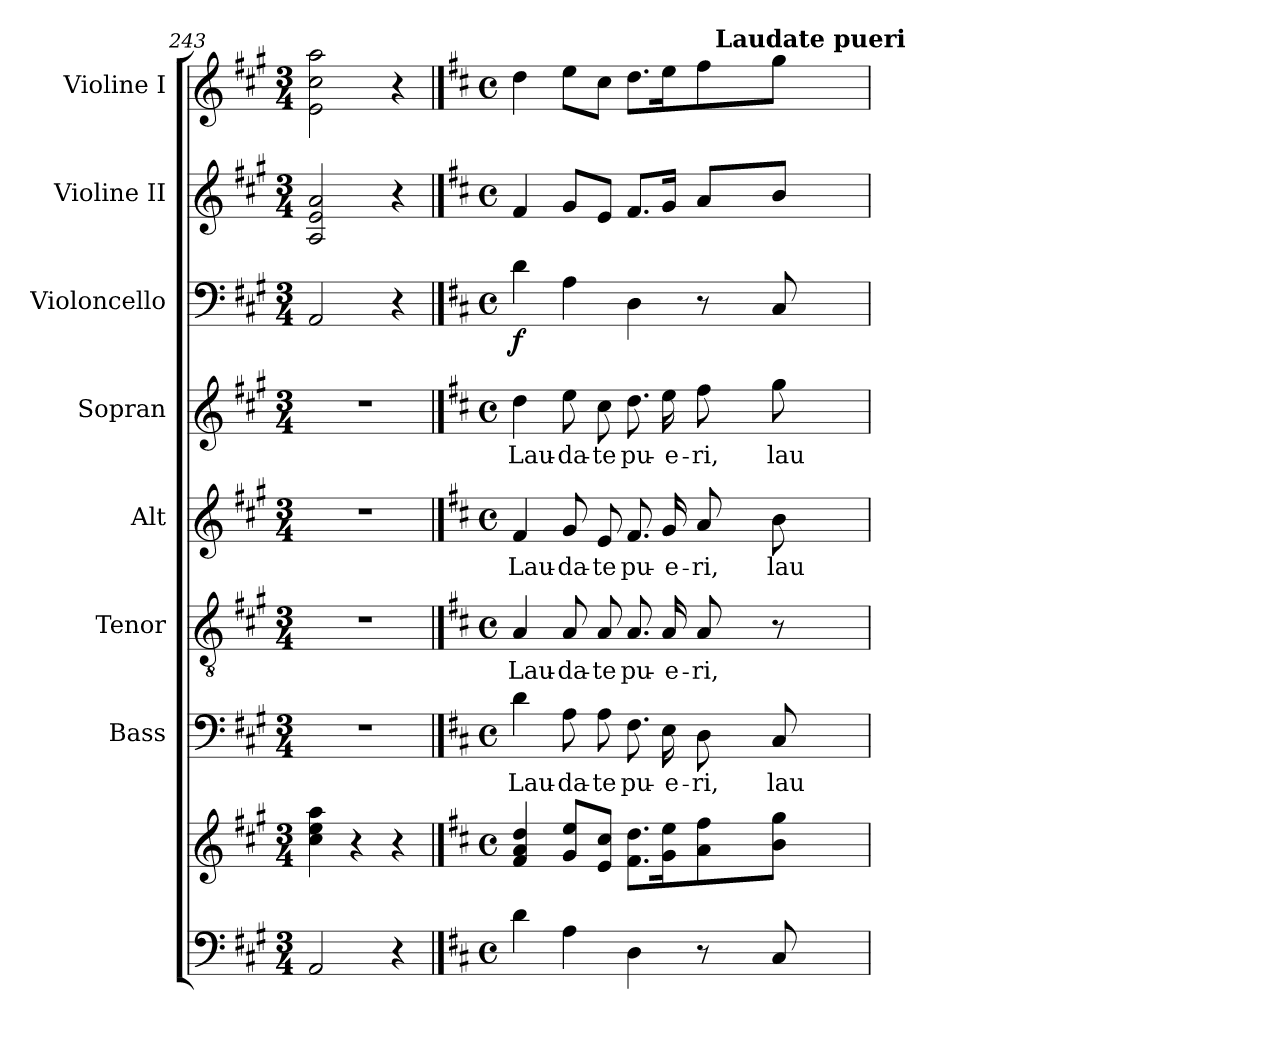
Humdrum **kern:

**kern	**kern	**kern	**text	**kern	**text	**kern	**text	**kern	**text	**kern	**dynam	**kern	**kern
*part8	*part8	*part7	*part7	*part6	*part6	*part5	*part5	*part4	*part4	*part3	*part3	*part2	*part1
*staff9	*staff8	*staff7	*staff7	*staff6	*staff6	*staff5	*staff5	*staff4	*staff4	*staff3	*staff3	*staff2	*staff1
*	*	*I"Bass	*	*I"Tenor	*	*I"Alt	*	*I"Sopran	*	*I"Violoncello	*	*I"Violine II	*I"Violine I
*	*	*I'B.	*	*I'T.	*	*I'A.	*	*I'S.	*	*I'Vc.	*	*I'Vl. II	*I'Vl. I
*clefF4	*clefG2	*clefF4	*	*clefGv2	*	*clefG2	*	*clefG2	*	*clefF4	*	*clefG2	*clefG2
*	*	*	*	*	*	*	*	*	*	*ITrd7c12	*	*	*
*k[f#c#g#]	*k[f#c#g#]	*k[f#c#g#]	*	*k[f#c#g#]	*	*k[f#c#g#]	*	*k[f#c#g#]	*	*k[f#c#g#]	*	*k[f#c#g#]	*k[f#c#g#]
*A:	*A:	*A:	*	*A:	*	*A:	*	*A:	*	*A:	*	*A:	*A:
*M3/4	*M3/4	*M3/4	*	*M3/4	*	*M3/4	*	*M3/4	*	*M3/4	*	*M3/4	*M3/4
=243	=243	=243	=243	=243	=243	=243	=243	=243	=243	=243	=243	=243	=243
2AA/	4cc#\ 4ee\ 4aa\	2.r	.	2.r	.	2.r	.	2.r	.	2AAA/	.	2A/ 2e/ 2a/	2e\ 2cc#\ 2aa\
.	4r	.	.	.	.	.	.	.	.	.	.	.	.
4r	4r	.	.	.	.	.	.	.	.	4r	.	4r	4r
!!LO:PB:g=z
==244	==244	==244	==244	==244	==244	==244	==244	==244	==244	==244	==244	==244	==244
*k[f#c#]	*k[f#c#]	*k[f#c#]	*	*k[f#c#]	*	*k[f#c#]	*	*k[f#c#]	*	*k[f#c#]	*	*k[f#c#]	*k[f#c#]
*D:	*D:	*D:	*	*D:	*	*D:	*	*D:	*	*D:	*	*D:	*D:
*M4/4	*M4/4	*M4/4	*	*M4/4	*	*M4/4	*	*M4/4	*	*M4/4	*	*M4/4	*M4/4
*met(c)	*met(c)	*met(c)	*	*met(c)	*	*met(c)	*	*met(c)	*	*met(c)	*	*met(c)	*met(c)
!	!	!	!	!	!	!	!	!	!	!	!	!	!LO:TX:a:Bi:t=Vivace
!	!	!	!LO:LY:b	!	!LO:LY:b	!	!LO:LY:b	!	!LO:LY:b	!	!LO:DY:b	!	!
*	*	*	*	*	*	*	*	*	*	*	*	*	*^
4d\	4f#/ 4a/ 4dd/	4d\	Lau-	4A/	Lau-	4f#/	Lau-	4dd\	Lau-	4D\	f	4f#/	4dd\	2ryy
!	!	!	!LO:LY:b	!	!LO:LY:b	!	!LO:LY:b	!	!LO:LY:b	!	!	!	!	!
4A\	8g/ 8ee/L	8A\	-da-	8A/	-da-	8g/	-da-	8ee\	-da-	4AA\	.	8g/L	8ee\L	.
!	!	!	!LO:LY:b	!	!LO:LY:b	!	!LO:LY:b	!	!LO:LY:b	!	!	!	!	!
.	8e/ 8cc#/J	8A\	-te	8A/	-te	8e/	-te	8cc#\	-te	.	.	8e/J	8cc#\J	.
!	!	!	!LO:LY:b	!	!LO:LY:b	!	!LO:LY:b	!	!LO:LY:b	!	!	!	!	!
4D\	8.f#\ 8.dd\L	8.F#\	pu-	8.A/	pu-	8.f#/	pu-	8.dd\	pu-	4DD\	.	8.f#/L	8.dd\L	4ryy
!	!	!	!LO:LY:b	!	!LO:LY:b	!	!LO:LY:b	!	!LO:LY:b	!	!	!	!	!
.	16g\ 16ee\k	16E\	-e-	16A/	-e-	16g/	-e-	16ee\	-e-	.	.	16g/Jk	16ee\k	.
!	!	!	!LO:LY:b	!	!LO:LY:b	!	!LO:LY:b	!	!LO:LY:b	!	!	!	!	!
8r	8a\ 8ff#\	8D\	-ri,	8A/	-ri,	8a/	-ri,	8ff#\	-ri,	8r	.	8a/L	8ff#\	16ryy
!	!	!	!	!	!	!	!	!	!	!	!	!	!	!LO:TX:a:B:t=Laudate pueri
.	.	.	.	.	.	.	.	.	.	.	.	.	.	8.ryy
!	!	!	!LO:LY:b	!	!	!	!LO:LY:b	!	!LO:LY:b	!	!	!	!	!
8C#/	8b\ 8gg\J	8C#/	lau-	8r	.	8b\	lau-	8gg\	lau-	8CC#/	.	8b/J	8gg\J	.
*	*	*	*	*	*	*	*	*	*	*	*	*	*v	*v
=	=	=	=	=	=	=	=	=	=	=	=	=	=
*-	*-	*-	*-	*-	*-	*-	*-	*-	*-	*-	*-	*-	*-
